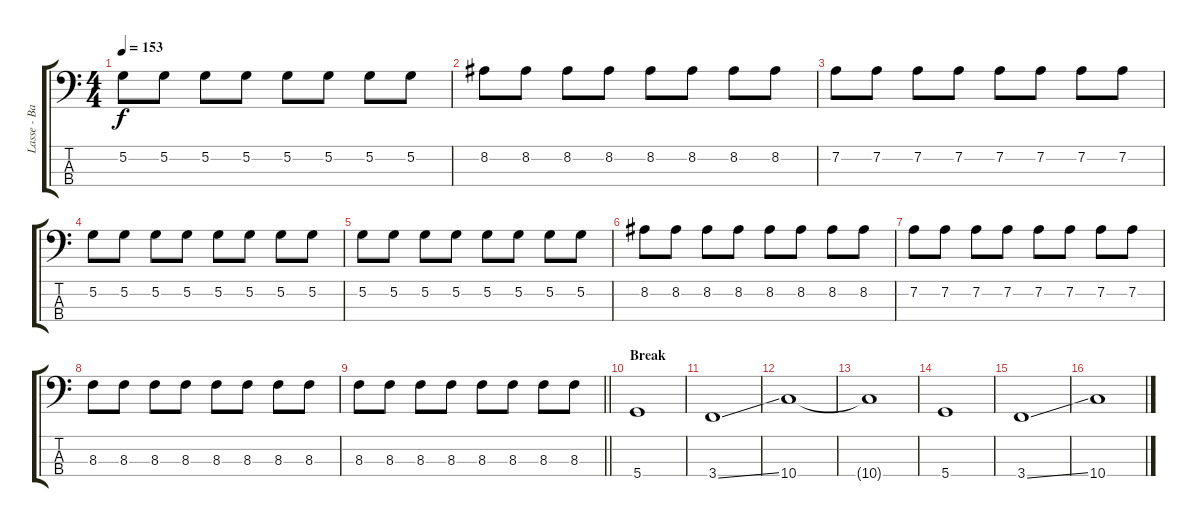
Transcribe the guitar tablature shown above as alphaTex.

\track ("Lasse - Bass" "Lasse - Ba") {instrument electricbasspick}
\staff {score tabs}
\tuning (G2 D2 A1 D1) {hide}
\ts (4 4)
\tempo 153
\clef f4
\ks c
5.2.8{dy f} 5.2.8 5.2.8 5.2.8 5.2.8 5.2.8 5.2.8 5.2.8 |
8.2.8 8.2.8 8.2.8 8.2.8 8.2.8 8.2.8 8.2.8 8.2.8 |
7.2.8 7.2.8 7.2.8 7.2.8 7.2.8 7.2.8 7.2.8 7.2.8 |
5.2.8 5.2.8 5.2.8 5.2.8 5.2.8 5.2.8 5.2.8 5.2.8 |
5.2.8 5.2.8 5.2.8 5.2.8 5.2.8 5.2.8 5.2.8 5.2.8 |
8.2.8 8.2.8 8.2.8 8.2.8 8.2.8 8.2.8 8.2.8 8.2.8 |
7.2.8 7.2.8 7.2.8 7.2.8 7.2.8 7.2.8 7.2.8 7.2.8 |
8.3.8 8.3.8 8.3.8 8.3.8 8.3.8 8.3.8 8.3.8 8.3.8 |
\barLineRight lightlight
8.3.8 8.3.8 8.3.8 8.3.8 8.3.8 8.3.8 8.3.8 8.3.8 |
\section ("" "Break")
5.4.1 |
3.4{ss}.1 |
10.4.1 |
10.4{t}.1 |
5.4.1 |
3.4{ss}.1 |
10.4.1
